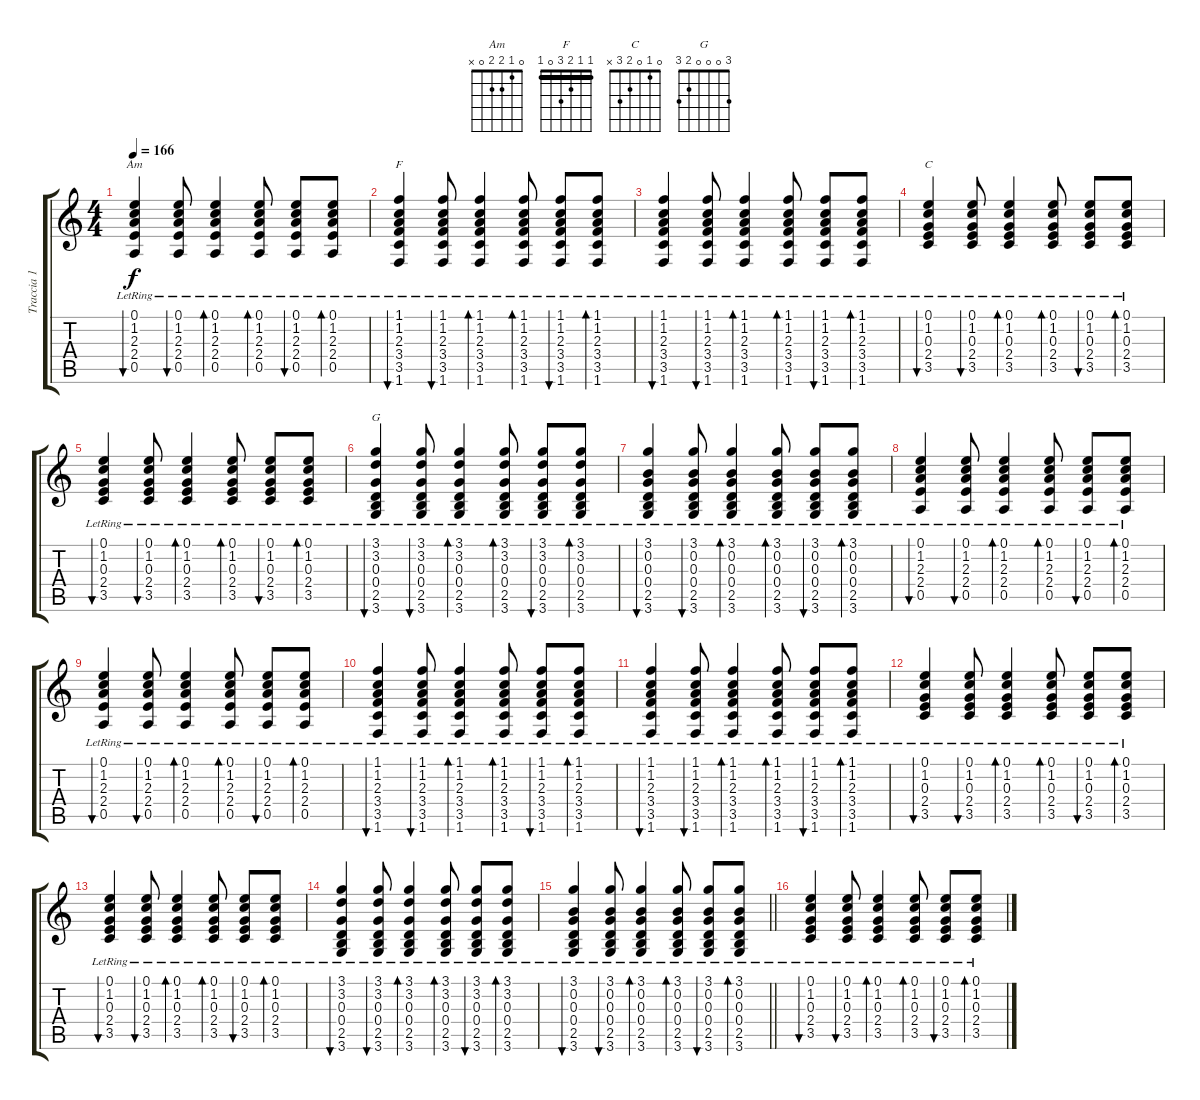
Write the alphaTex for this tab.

\track ("Traccia 1" "Traccia 1") {instrument acousticguitarsteel}
\staff {score tabs}
\tuning (E4 B3 G3 D3 A2 E2) {hide}
\chord ("Am" 0 1 2 2 0 x)
\chord ("F" 1 1 2 3 0 1) {barre 1}
\chord ("C" 0 1 0 2 3 x)
\chord ("G" 3 0 0 0 2 3)
\ts (4 4)
\tempo 166
\clef g2
\ks c
(0.1{lr} 1.2{lr} 2.3{lr} 2.4{lr} 0.5{lr}).4{bu 120 ch "Am" dy f} (0.1{lr} 1.2{lr} 2.3{lr} 2.4{lr} 0.5{lr}).8{bu 120} (0.1{lr} 1.2{lr} 2.3{lr} 2.4{lr} 0.5{lr}).4{bd 120} (0.1{lr} 1.2{lr} 2.3{lr} 2.4{lr} 0.5{lr}).8{bd 120} (0.1{lr} 1.2{lr} 2.3{lr} 2.4{lr} 0.5{lr}).8{bu 120} (0.1{lr} 1.2{lr} 2.3{lr} 2.4{lr} 0.5{lr}).8{bd 120} |
(1.1{lr} 1.2{lr} 2.3{lr} 3.4{lr} 3.5{lr} 1.6{lr}).4{bu 120 ch "F"} (1.1{lr} 1.2{lr} 2.3{lr} 3.4{lr} 3.5{lr} 1.6{lr}).8{bu 120} (1.1{lr} 1.2{lr} 2.3{lr} 3.4{lr} 3.5{lr} 1.6{lr}).4{bd 120} (1.1{lr} 1.2{lr} 2.3{lr} 3.4{lr} 3.5{lr} 1.6{lr}).8{bd 120} (1.1{lr} 1.2{lr} 2.3{lr} 3.4{lr} 3.5{lr} 1.6{lr}).8{bu 120} (1.1{lr} 1.2{lr} 2.3{lr} 3.4{lr} 3.5{lr} 1.6{lr}).8{bd 120} |
(1.1{lr} 1.2{lr} 2.3{lr} 3.4{lr} 3.5{lr} 1.6{lr}).4{bu 120} (1.1{lr} 1.2{lr} 2.3{lr} 3.4{lr} 3.5{lr} 1.6{lr}).8{bu 120} (1.1{lr} 1.2{lr} 2.3{lr} 3.4{lr} 3.5{lr} 1.6{lr}).4{bd 120} (1.1{lr} 1.2{lr} 2.3{lr} 3.4{lr} 3.5{lr} 1.6{lr}).8{bd 120} (1.1{lr} 1.2{lr} 2.3{lr} 3.4{lr} 3.5{lr} 1.6{lr}).8{bu 120} (1.1{lr} 1.2{lr} 2.3{lr} 3.4{lr} 3.5{lr} 1.6{lr}).8{bd 120} |
(0.1{lr} 1.2{lr} 0.3{lr} 2.4{lr} 3.5{lr}).4{bu 120 ch "C"} (0.1{lr} 1.2{lr} 0.3{lr} 2.4{lr} 3.5{lr}).8{bu 120} (0.1{lr} 1.2{lr} 0.3{lr} 2.4{lr} 3.5{lr}).4{bd 120} (0.1{lr} 1.2{lr} 0.3{lr} 2.4{lr} 3.5{lr}).8{bd 120} (0.1{lr} 1.2{lr} 0.3{lr} 2.4{lr} 3.5{lr}).8{bu 120} (0.1{lr} 1.2{lr} 0.3{lr} 2.4{lr} 3.5{lr}).8{bd 120} |
(0.1{lr} 1.2{lr} 0.3{lr} 2.4{lr} 3.5{lr}).4{bu 120} (0.1{lr} 1.2{lr} 0.3{lr} 2.4{lr} 3.5{lr}).8{bu 120} (0.1{lr} 1.2{lr} 0.3{lr} 2.4{lr} 3.5{lr}).4{bd 120} (0.1{lr} 1.2{lr} 0.3{lr} 2.4{lr} 3.5{lr}).8{bd 120} (0.1{lr} 1.2{lr} 0.3{lr} 2.4{lr} 3.5{lr}).8{bu 120} (0.1{lr} 1.2{lr} 0.3{lr} 2.4{lr} 3.5{lr}).8{bd 120} |
(3.1{lr} 3.2{lr} 0.3{lr} 0.4{lr} 2.5{lr} 3.6{lr}).4{bu 120 ch "G"} (3.1{lr} 3.2{lr} 0.3{lr} 0.4{lr} 2.5{lr} 3.6{lr}).8{bu 120} (3.1{lr} 3.2{lr} 0.3{lr} 0.4{lr} 2.5{lr} 3.6{lr}).4{bd 120} (3.1{lr} 3.2{lr} 0.3{lr} 0.4{lr} 2.5{lr} 3.6{lr}).8{bd 120} (3.1{lr} 3.2{lr} 0.3{lr} 0.4{lr} 2.5{lr} 3.6{lr}).8{bu 120} (3.1{lr} 3.2{lr} 0.3{lr} 0.4{lr} 2.5{lr} 3.6{lr}).8{bd 120} |
(3.1{lr} 0.2{lr} 0.3{lr} 0.4{lr} 2.5{lr} 3.6{lr}).4{bu 120} (3.1{lr} 0.2{lr} 0.3{lr} 0.4{lr} 2.5{lr} 3.6{lr}).8{bu 120} (3.1{lr} 0.2{lr} 0.3{lr} 0.4{lr} 2.5{lr} 3.6{lr}).4{bd 120} (3.1{lr} 0.2{lr} 0.3{lr} 0.4{lr} 2.5{lr} 3.6{lr}).8{bd 120} (3.1{lr} 0.2{lr} 0.3{lr} 0.4{lr} 2.5{lr} 3.6{lr}).8{bu 120} (3.1{lr} 0.2{lr} 0.3{lr} 0.4{lr} 2.5{lr} 3.6{lr}).8{bd 120} |
(0.1{lr} 1.2{lr} 2.3{lr} 2.4{lr} 0.5{lr}).4{bu 120} (0.1{lr} 1.2{lr} 2.3{lr} 2.4{lr} 0.5{lr}).8{bu 120} (0.1{lr} 1.2{lr} 2.3{lr} 2.4{lr} 0.5{lr}).4{bd 120} (0.1{lr} 1.2{lr} 2.3{lr} 2.4{lr} 0.5{lr}).8{bd 120} (0.1{lr} 1.2{lr} 2.3{lr} 2.4{lr} 0.5{lr}).8{bu 120} (0.1{lr} 1.2{lr} 2.3{lr} 2.4{lr} 0.5{lr}).8{bd 120} |
(0.1{lr} 1.2{lr} 2.3{lr} 2.4{lr} 0.5{lr}).4{bu 120} (0.1{lr} 1.2{lr} 2.3{lr} 2.4{lr} 0.5{lr}).8{bu 120} (0.1{lr} 1.2{lr} 2.3{lr} 2.4{lr} 0.5{lr}).4{bd 120} (0.1{lr} 1.2{lr} 2.3{lr} 2.4{lr} 0.5{lr}).8{bd 120} (0.1{lr} 1.2{lr} 2.3{lr} 2.4{lr} 0.5{lr}).8{bu 120} (0.1{lr} 1.2{lr} 2.3{lr} 2.4{lr} 0.5{lr}).8{bd 120} |
(1.1{lr} 1.2{lr} 2.3{lr} 3.4{lr} 3.5{lr} 1.6{lr}).4{bu 120} (1.1{lr} 1.2{lr} 2.3{lr} 3.4{lr} 3.5{lr} 1.6{lr}).8{bu 120} (1.1{lr} 1.2{lr} 2.3{lr} 3.4{lr} 3.5{lr} 1.6{lr}).4{bd 120} (1.1{lr} 1.2{lr} 2.3{lr} 3.4{lr} 3.5{lr} 1.6{lr}).8{bd 120} (1.1{lr} 1.2{lr} 2.3{lr} 3.4{lr} 3.5{lr} 1.6{lr}).8{bu 120} (1.1{lr} 1.2{lr} 2.3{lr} 3.4{lr} 3.5{lr} 1.6{lr}).8{bd 120} |
(1.1{lr} 1.2{lr} 2.3{lr} 3.4{lr} 3.5{lr} 1.6{lr}).4{bu 120} (1.1{lr} 1.2{lr} 2.3{lr} 3.4{lr} 3.5{lr} 1.6{lr}).8{bu 120} (1.1{lr} 1.2{lr} 2.3{lr} 3.4{lr} 3.5{lr} 1.6{lr}).4{bd 120} (1.1{lr} 1.2{lr} 2.3{lr} 3.4{lr} 3.5{lr} 1.6{lr}).8{bd 120} (1.1{lr} 1.2{lr} 2.3{lr} 3.4{lr} 3.5{lr} 1.6{lr}).8{bu 120} (1.1{lr} 1.2{lr} 2.3{lr} 3.4{lr} 3.5{lr} 1.6{lr}).8{bd 120} |
(0.1{lr} 1.2{lr} 0.3{lr} 2.4{lr} 3.5{lr}).4{bu 120} (0.1{lr} 1.2{lr} 0.3{lr} 2.4{lr} 3.5{lr}).8{bu 120} (0.1{lr} 1.2{lr} 0.3{lr} 2.4{lr} 3.5{lr}).4{bd 120} (0.1{lr} 1.2{lr} 0.3{lr} 2.4{lr} 3.5{lr}).8{bd 120} (0.1{lr} 1.2{lr} 0.3{lr} 2.4{lr} 3.5{lr}).8{bu 120} (0.1{lr} 1.2{lr} 0.3{lr} 2.4{lr} 3.5{lr}).8{bd 120} |
(0.1{lr} 1.2{lr} 0.3{lr} 2.4{lr} 3.5{lr}).4{bu 120} (0.1{lr} 1.2{lr} 0.3{lr} 2.4{lr} 3.5{lr}).8{bu 120} (0.1{lr} 1.2{lr} 0.3{lr} 2.4{lr} 3.5{lr}).4{bd 120} (0.1{lr} 1.2{lr} 0.3{lr} 2.4{lr} 3.5{lr}).8{bd 120} (0.1{lr} 1.2{lr} 0.3{lr} 2.4{lr} 3.5{lr}).8{bu 120} (0.1{lr} 1.2{lr} 0.3{lr} 2.4{lr} 3.5{lr}).8{bd 120} |
(3.1{lr} 3.2{lr} 0.3{lr} 0.4{lr} 2.5{lr} 3.6{lr}).4{bu 120} (3.1{lr} 3.2{lr} 0.3{lr} 0.4{lr} 2.5{lr} 3.6{lr}).8{bu 120} (3.1{lr} 3.2{lr} 0.3{lr} 0.4{lr} 2.5{lr} 3.6{lr}).4{bd 120} (3.1{lr} 3.2{lr} 0.3{lr} 0.4{lr} 2.5{lr} 3.6{lr}).8{bd 120} (3.1{lr} 3.2{lr} 0.3{lr} 0.4{lr} 2.5{lr} 3.6{lr}).8{bu 120} (3.1{lr} 3.2{lr} 0.3{lr} 0.4{lr} 2.5{lr} 3.6{lr}).8{bd 120} |
\barLineRight lightlight
(3.1{lr} 0.2{lr} 0.3{lr} 0.4{lr} 2.5{lr} 3.6{lr}).4{bu 120} (3.1{lr} 0.2{lr} 0.3{lr} 0.4{lr} 2.5{lr} 3.6{lr}).8{bu 120} (3.1{lr} 0.2{lr} 0.3{lr} 0.4{lr} 2.5{lr} 3.6{lr}).4{bd 120} (3.1{lr} 0.2{lr} 0.3{lr} 0.4{lr} 2.5{lr} 3.6{lr}).8{bd 120} (3.1{lr} 0.2{lr} 0.3{lr} 0.4{lr} 2.5{lr} 3.6{lr}).8{bu 120} (3.1{lr} 0.2{lr} 0.3{lr} 0.4{lr} 2.5{lr} 3.6{lr}).8{bd 120} |
(0.1{lr} 1.2{lr} 0.3{lr} 2.4{lr} 3.5{lr}).4{bu 120} (0.1{lr} 1.2{lr} 0.3{lr} 2.4{lr} 3.5{lr}).8{bu 120} (0.1{lr} 1.2{lr} 0.3{lr} 2.4{lr} 3.5{lr}).4{bd 120} (0.1{lr} 1.2{lr} 0.3{lr} 2.4{lr} 3.5{lr}).8{bd 120} (0.1{lr} 1.2{lr} 0.3{lr} 2.4{lr} 3.5{lr}).8{bu 120} (0.1{lr} 1.2{lr} 0.3{lr} 2.4{lr} 3.5{lr}).8{bd 120}
